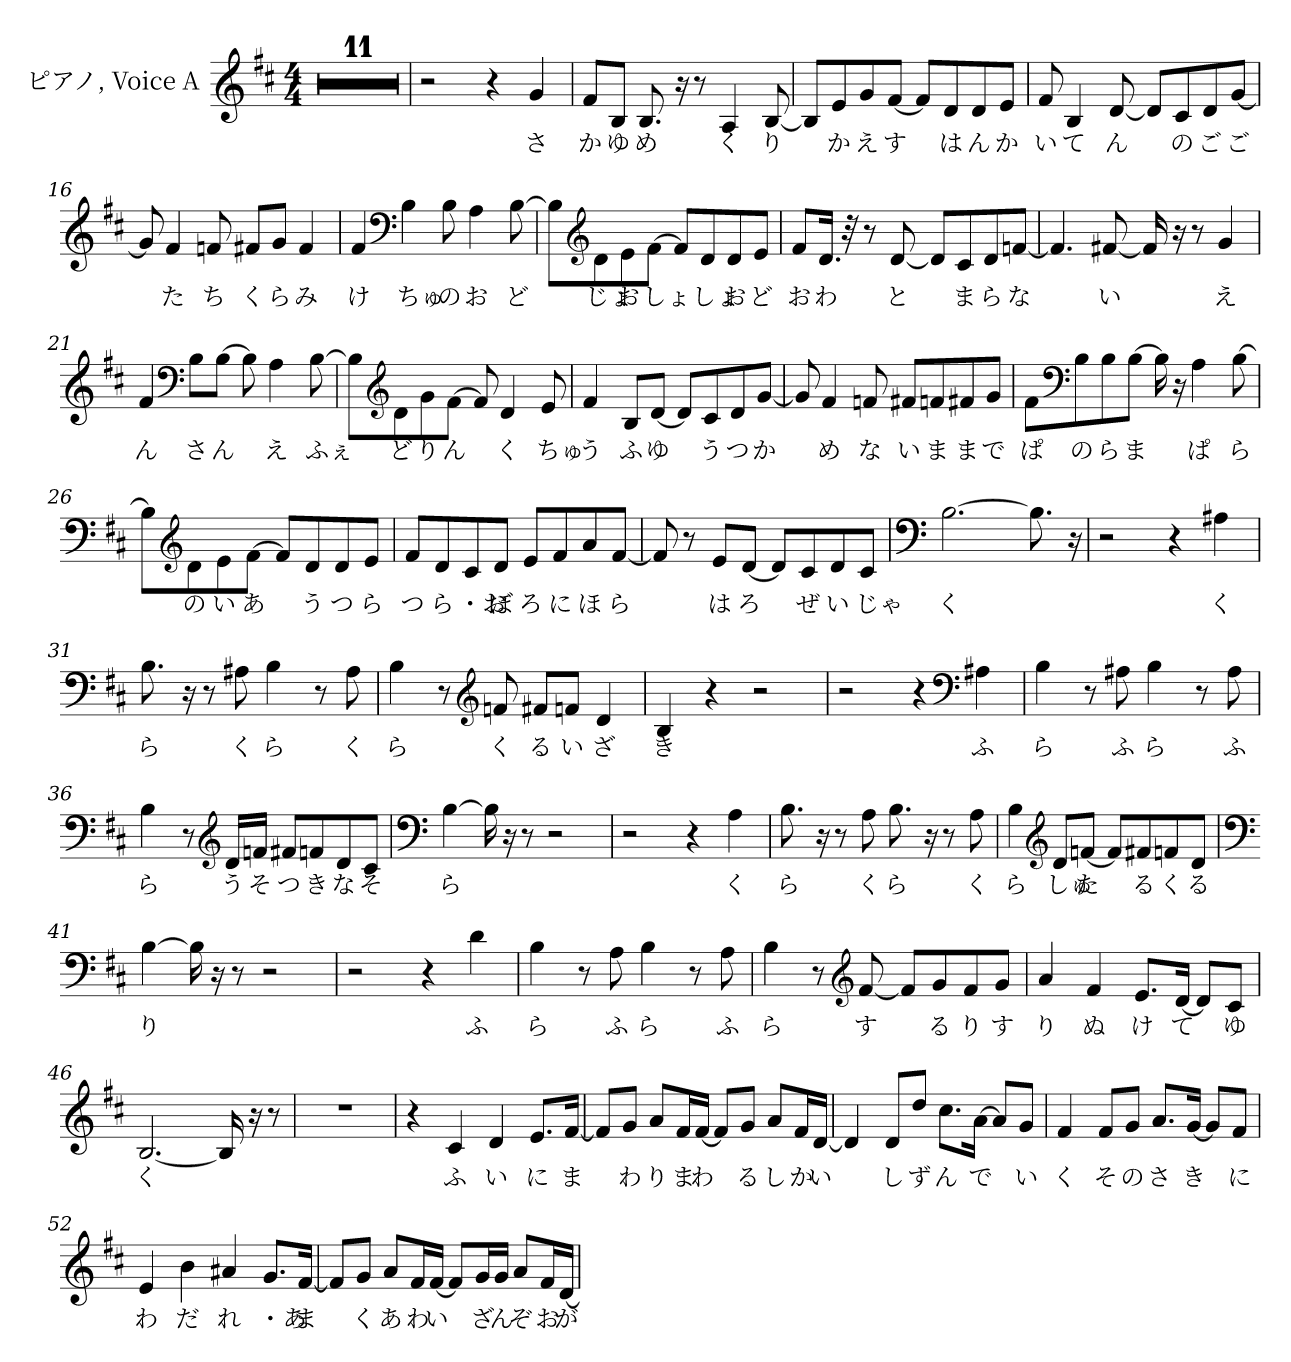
**kern	**text
*part1	*part1
*staff1	*staff1
*I"ピアノ, Voice A	*
*clefG2	*
*k[f#c#]	*
*M4/4	*
*MM162	*
=1	=1
1r	.
=2	=2
1r	.
=3	=3
1r	.
=4	=4
1r	.
=5	=5
1r	.
=6	=6
1r	.
=7	=7
1r	.
=8	=8
1r	.
=9	=9
1r	.
=10	=10
1r	.
=11	=11
1r	.
=12	=12
2r	.
4r	.
!	!LO:LY:b
4g/	さ
!!LO:LB:g=z
=13	=13
!	!LO:LY:b
8f#/L	か
!	!LO:LY:b
8B/J	ゆ
!	!LO:LY:b
8.B/	め
16r	.
8r	.
!	!LO:LY:b
4A/	く
!	!LO:LY:b
[8B/	り
=14	=14
8B/L]	.
!	!LO:LY:b
8e/	か
!	!LO:LY:b
8g/	え
!	!LO:LY:b
[8f#/J	す
8f#/L]	.
!	!LO:LY:b
8d/	は
!	!LO:LY:b
8d/	ん
!	!LO:LY:b
8e/J	か
=15	=15
!	!LO:LY:b
8f#/	い
!	!LO:LY:b
4B/	て
!	!LO:LY:b
[8d/	ん
8d/L]	.
!	!LO:LY:b
8c#/	の
!	!LO:LY:b
8d/	ご
!	!LO:LY:b
[8g/J	ご
=16	=16
8g/]	.
!	!LO:LY:b
4f#/	た
!	!LO:LY:b
8fn/	ち
!	!LO:LY:b
8f#X/L	く
!	!LO:LY:b
8g/J	ら
!	!LO:LY:b
4f#/	み
!!LO:LB:g=z
=17	=17
!	!LO:LY:b
4f#/	け
*clefF4	*
!	!LO:LY:b
4B\	ちゅ
!	!LO:LY:b
8B\	の
!	!LO:LY:b
4A\	お
!	!LO:LY:b
[8B\	ど
=18	=18
8B\L]	.
*clefG2	*
!	!LO:LY:b
8d\	じょ
!	!LO:LY:b
8e\	お
!	!LO:LY:b
[8f#\J	しょ
8f#/L]	.
!	!LO:LY:b
8d/	しょ
!	!LO:LY:b
8d/	お
!	!LO:LY:b
8e/J	ど
=19	=19
!	!LO:LY:b
8f#/L	お
!	!LO:LY:b
16.d/Jk	わ
32r	.
8r	.
!	!LO:LY:b
[8d/	と
8d/L]	.
!	!LO:LY:b
8c#/	ま
!	!LO:LY:b
8d/	ら
!	!LO:LY:b
[8fn/J	な
=20	=20
4.f/]	.
!	!LO:LY:b
[8f#X/	い
16f#/]	.
16r	.
8r	.
!	!LO:LY:b
4g/	え
!!LO:LB:g=z
=21	=21
!	!LO:LY:b
4f#/	ん
*clefF4	*
!	!LO:LY:b
8B\L	さ
!	!LO:LY:b
[8B\J	ん
8B\]	.
!	!LO:LY:b
4A\	え
!	!LO:LY:b
[8B\	ふぇ
=22	=22
8B\L]	.
*clefG2	*
!	!LO:LY:b
8d\	ど
!	!LO:LY:b
8g\	り
!	!LO:LY:b
[8f#\J	ん
8f#/]	.
!	!LO:LY:b
4d/	く
!	!LO:LY:b
8e/	ちゅ
=23	=23
!	!LO:LY:b
4f#/	う
!	!LO:LY:b
8B/L	ふ
!	!LO:LY:b
[8d/J	ゆ
8d/L]	.
!	!LO:LY:b
8c#/	う
!	!LO:LY:b
8d/	つ
!	!LO:LY:b
[8g/J	か
=24	=24
8g/]	.
!	!LO:LY:b
4f#/	め
!	!LO:LY:b
8fn/	な
!	!LO:LY:b
8f#X/L	い
!	!LO:LY:b
8fn/	ま
!	!LO:LY:b
8f#X/	ま
!	!LO:LY:b
8g/J	で
!!LO:LB:g=z
=25	=25
!	!LO:LY:b
8f#\L	ぱ
*clefF4	*
!	!LO:LY:b
8B\	の
!	!LO:LY:b
8B\	ら
!	!LO:LY:b
[8B\J	ま
16B\]	.
16r	.
!	!LO:LY:b
4A\	ぱ
!	!LO:LY:b
[8B\	ら
=26	=26
8B\L]	.
*clefG2	*
!	!LO:LY:b
8d\	の
!	!LO:LY:b
8e\	い
!	!LO:LY:b
[8f#\J	あ
8f#/L]	.
!	!LO:LY:b
8d/	う
!	!LO:LY:b
8d/	つ
!	!LO:LY:b
8e/J	ら
=27	=27
!	!LO:LY:b
8f#/L	つ
!	!LO:LY:b
8d/	ら
!	!LO:LY:b
8c#/	・お
!	!LO:LY:b
8d/J	ぼ
!	!LO:LY:b
8e/L	ろ
!	!LO:LY:b
8f#/	に
!	!LO:LY:b
8a/	ほ
!	!LO:LY:b
[8f#/J	ら
=28	=28
8f#/]	.
8r	.
!	!LO:LY:b
8e/L	は
!	!LO:LY:b
[8d/J	ろ
8d/L]	.
!	!LO:LY:b
8c#/	ぜ
!	!LO:LY:b
8d/	い
!	!LO:LY:b
8c#/J	じゃ
!!LO:LB:g=z
=29	=29
*clefF4	*
!	!LO:LY:b
[2.B\	く
8.B\]	.
16r	.
=30	=30
2r	.
4r	.
!	!LO:LY:b
4A#X\	く
=31	=31
!	!LO:LY:b
8.B\	ら
16r	.
8r	.
!	!LO:LY:b
8A#X\	く
!	!LO:LY:b
4B\	ら
8r	.
!	!LO:LY:b
8A#\	く
=32	=32
!	!LO:LY:b
4B\	ら
8r	.
*clefG2	*
!	!LO:LY:b
8fn/	く
!	!LO:LY:b
8f#X/L	る
!	!LO:LY:b
8fn/J	い
!	!LO:LY:b
4d/	ざ
=33	=33
!	!LO:LY:b
4B/	き
4r	.
2r	.
=34	=34
2r	.
4r	.
*clefF4	*
!	!LO:LY:b
4A#X\	ふ
!!LO:LB:g=z
=35	=35
!	!LO:LY:b
4B\	ら
8r	.
!	!LO:LY:b
8A#X\	ふ
!	!LO:LY:b
4B\	ら
8r	.
!	!LO:LY:b
8A#\	ふ
=36	=36
!	!LO:LY:b
4B\	ら
8r	.
*clefG2	*
!	!LO:LY:b
16d/LL	う
!	!LO:LY:b
16fn/JJ	そ
!	!LO:LY:b
8f#X/L	つ
!	!LO:LY:b
8fn/	き
!	!LO:LY:b
8d/	な
!	!LO:LY:b
8c#/J	そ
=37	=37
*clefF4	*
!	!LO:LY:b
[4B\	ら
16B\]	.
16r	.
8r	.
2r	.
=38	=38
2r	.
4r	.
!	!LO:LY:b
4A\	く
=39	=39
!	!LO:LY:b
8.B\	ら
16r	.
8r	.
!	!LO:LY:b
8A\	く
!	!LO:LY:b
8.B\	ら
16r	.
8r	.
!	!LO:LY:b
8A\	く
!!LO:LB:g=z
=40	=40
!	!LO:LY:b
4B\	ら
*clefG2	*
!	!LO:LY:b
8d/L	しゅ
!	!LO:LY:b
[8fn/J	た
8f/L]	.
!	!LO:LY:b
8f#X/	る
!	!LO:LY:b
8fn/	く
!	!LO:LY:b
8d/J	る
=41	=41
*clefF4	*
!	!LO:LY:b
[4B\	り
16B\]	.
16r	.
8r	.
2r	.
=42	=42
2r	.
4r	.
!	!LO:LY:b
4d\	ふ
=43	=43
!	!LO:LY:b
4B\	ら
8r	.
!	!LO:LY:b
8A\	ふ
!	!LO:LY:b
4B\	ら
8r	.
!	!LO:LY:b
8A\	ふ
=44	=44
!	!LO:LY:b
4B\	ら
8r	.
*clefG2	*
!	!LO:LY:b
[8f#/	す
8f#/L]	.
!	!LO:LY:b
8g/	る
!	!LO:LY:b
8f#/	り
!	!LO:LY:b
8g/J	す
!!LO:LB:g=z
=45	=45
!	!LO:LY:b
4a/	り
!	!LO:LY:b
4f#/	ぬ
!	!LO:LY:b
8.e/L	け
!	!LO:LY:b
[16d/Jk	て
8d/L]	.
!	!LO:LY:b
8c#/J	ゆ
=46	=46
!	!LO:LY:b
[2.B/	く
16B/]	.
16r	.
8r	.
=47	=47
1r	.
=48	=48
4r	.
!	!LO:LY:b
4c#/	ふ
!	!LO:LY:b
4d/	い
!	!LO:LY:b
8.e/L	に
!	!LO:LY:b
[16f#/Jk	ま
=49	=49
8f#/L]	.
!	!LO:LY:b
8g/J	わ
!	!LO:LY:b
8a/L	り
!	!LO:LY:b
16f#/L	ま
!	!LO:LY:b
[16f#/JJ	わ
8f#/L]	.
!	!LO:LY:b
8g/J	る
!	!LO:LY:b
8a/L	し
!	!LO:LY:b
16f#/L	か
!	!LO:LY:b
[16d/JJ	い
=50	=50
4d/]	.
!	!LO:LY:b
8d/L	し
!	!LO:LY:b
8dd/J	ず
!	!LO:LY:b
8.cc#\L	ん
!	!LO:LY:b
[16a\Jk	で
8a/L]	.
!	!LO:LY:b
8g/J	い
!!LO:LB:g=z
=51	=51
!	!LO:LY:b
4f#/	く
!	!LO:LY:b
8f#/L	そ
!	!LO:LY:b
8g/J	の
!	!LO:LY:b
8.a/L	さ
!	!LO:LY:b
[16g/Jk	き
8g/L]	.
!	!LO:LY:b
8f#/J	に
=52	=52
!	!LO:LY:b
4e/	わ
!	!LO:LY:b
4b\	だ
!	!LO:LY:b
4a#X/	れ
!	!LO:LY:b
8.g/L	・あ
!	!LO:LY:b
[16f#/Jk	ま
=53	=53
8f#/L]	.
!	!LO:LY:b
8g/J	く
!	!LO:LY:b
8a/L	あ
!	!LO:LY:b
16f#/L	わ
!	!LO:LY:b
[16f#/JJ	い
8f#/L]	.
!	!LO:LY:b
16g/L	ざ
!	!LO:LY:b
16g/JJ	ん
!	!LO:LY:b
8a/L	ぞ
!	!LO:LY:b
16f#/L	お
!	!LO:LY:b
[16d/JJ	が
=	=
*-	*-
